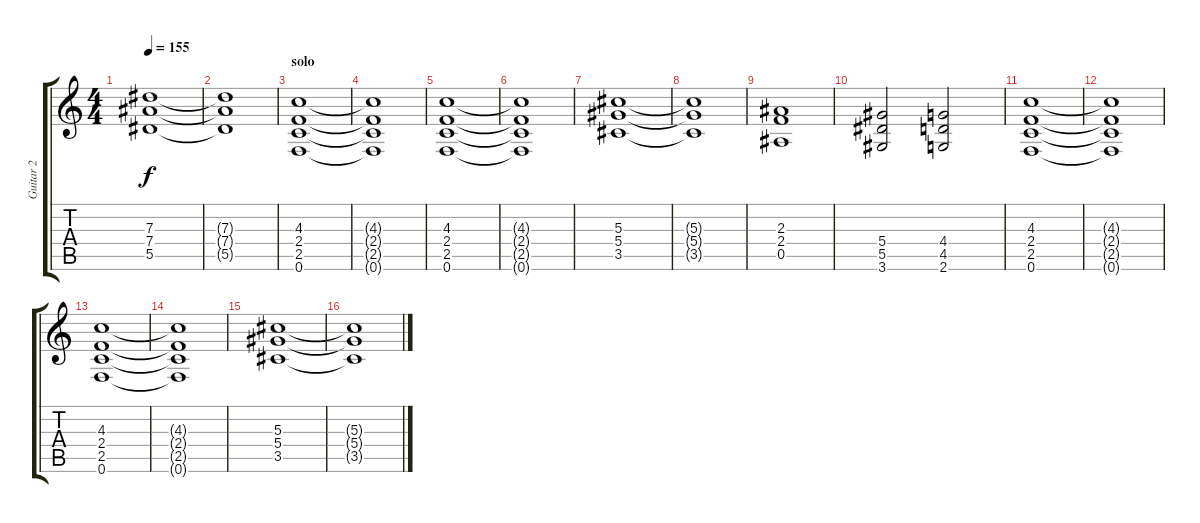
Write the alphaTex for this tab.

\track ("Guitar 2" "Guitar 2") {instrument distortionguitar}
\staff {score tabs}
\tuning (F4 C4 Ab3 Eb3 Bb2 F2) {hide}
\ts (4 4)
\tempo 155
\clef g2
\ks c
(7.3{t} 7.4{t} 5.5{t}).1{dy f} |
(7.3{t} 7.4{t} 5.5{t}).1 |
\section ("" "solo")
(4.3 2.4 2.5 0.6).1 |
(4.3{t} 2.4{t} 2.5{t} 0.6{t}).1 |
(4.3 2.4 2.5 0.6).1 |
(4.3{t} 2.4{t} 2.5{t} 0.6{t}).1 |
(5.3 5.4 3.5).1 |
(5.3{t} 5.4{t} 3.5{t}).1 |
(2.3 2.4 0.5).1 |
(5.4 5.5 3.6).2 (4.4 4.5 2.6).2 |
\section ("" "")
(4.3 2.4 2.5 0.6).1 |
(4.3{t} 2.4{t} 2.5{t} 0.6{t}).1 |
(4.3 2.4 2.5 0.6).1 |
(4.3{t} 2.4{t} 2.5{t} 0.6{t}).1 |
(5.3 5.4 3.5).1 |
(5.3{t} 5.4{t} 3.5{t}).1
